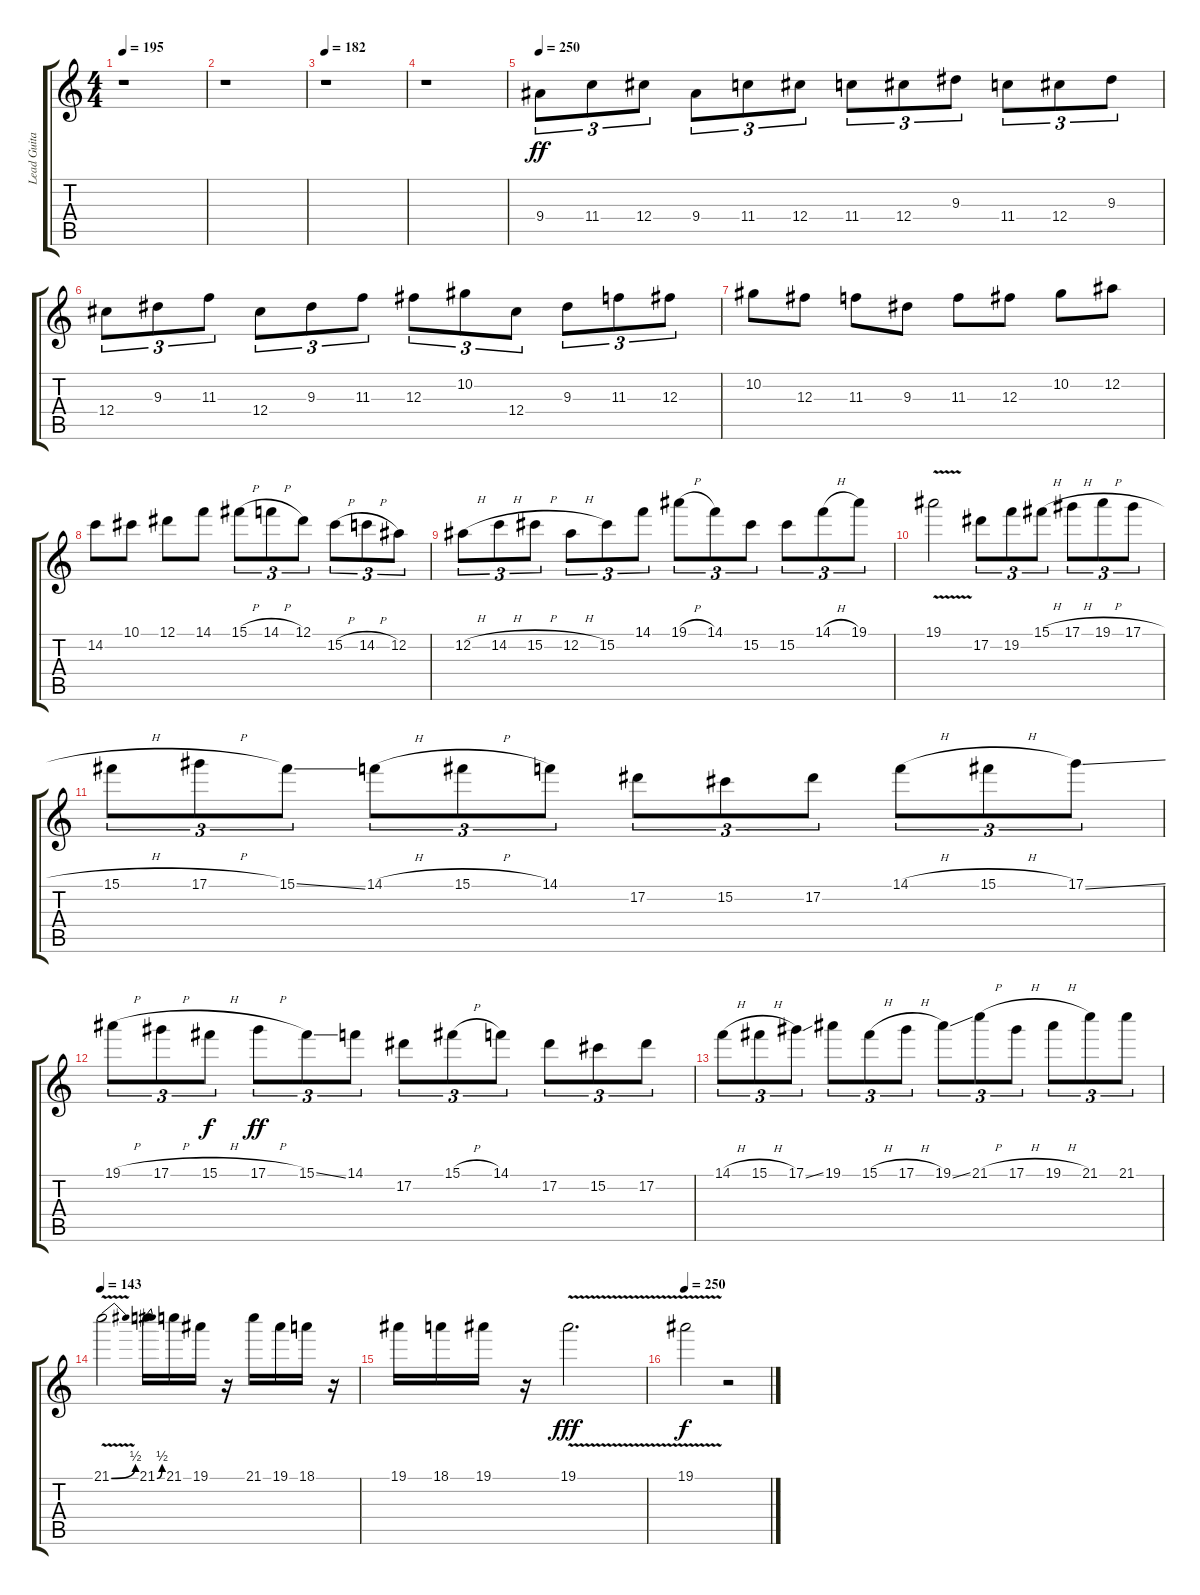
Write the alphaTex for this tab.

\track ("Lead Guitar" "Lead Guita") {instrument distortionguitar}
\staff {score tabs}
\tuning (Eb4 Bb3 Gb3 Db3 Ab2 Eb2) {hide}
\ts (4 4)
\tempo 195
\clef g2
\ks c
r.1{dy f} |
r.1 |
\tempo 182
r.1 |
r.1 |
\tempo 250
9.4.8{tu (3 2) dy ff volume 16 balance 8} 11.4.8{tu (3 2)} 12.4.8{tu (3 2)} 9.4.8{tu (3 2)} 11.4.8{tu (3 2)} 12.4.8{tu (3 2)} 11.4.8{tu (3 2)} 12.4.8{tu (3 2)} 9.3.8{tu (3 2)} 11.4.8{tu (3 2)} 12.4.8{tu (3 2)} 9.3.8{tu (3 2)} |
12.4.8{tu (3 2)} 9.3.8{tu (3 2)} 11.3.8{tu (3 2)} 12.4.8{tu (3 2)} 9.3.8{tu (3 2)} 11.3.8{tu (3 2)} 12.3.8{tu (3 2)} 10.2.8{tu (3 2)} 12.4.8{tu (3 2)} 9.3.8{tu (3 2)} 11.3.8{tu (3 2)} 12.3.8{tu (3 2)} |
10.2.8 12.3.8 11.3.8 9.3.8 11.3.8 12.3.8 10.2.8 12.2.8 |
14.2.8 10.1.8 12.1.8 14.1.8 15.1{h}.8{tu (3 2)} 14.1{h}.8{tu (3 2)} 12.1.8{tu (3 2)} 15.2{h}.8{tu (3 2)} 14.2{h}.8{tu (3 2)} 12.2.8{tu (3 2)} |
12.2{h}.8{tu (3 2)} 14.2{h}.8{tu (3 2)} 15.2{h}.8{tu (3 2)} 12.2{h}.8{tu (3 2)} 15.2.8{tu (3 2)} 14.1.8{tu (3 2)} 19.1{h}.8{tu (3 2)} 14.1.8{tu (3 2)} 15.2.8{tu (3 2)} 15.2.8{tu (3 2)} 14.1{h}.8{tu (3 2)} 19.1.8{tu (3 2)} |
19.1{v}.2 17.2.8{tu (3 2)} 19.2.8{tu (3 2)} 15.1{h}.8{tu (3 2)} 17.1{h}.8{tu (3 2)} 19.1{h}.8{tu (3 2)} 17.1{h}.8{tu (3 2)} |
15.1{h}.8{tu (3 2)} 17.1{h}.8{tu (3 2)} 15.1{ss}.8{tu (3 2)} 14.1{h}.8{tu (3 2)} 15.1{h}.8{tu (3 2)} 14.1.8{tu (3 2)} 17.2.8{tu (3 2)} 15.2.8{tu (3 2)} 17.2.8{tu (3 2)} 14.1{h}.8{tu (3 2)} 15.1{h}.8{tu (3 2)} 17.1{ss}.8{tu (3 2)} |
19.1{h}.8{tu (3 2)} 17.1{h}.8{tu (3 2)} 15.1{h}.8{tu (3 2) dy f} 17.1{h}.8{tu (3 2) dy ff} 15.1{ss}.8{tu (3 2)} 14.1.8{tu (3 2)} 17.2.8{tu (3 2)} 15.1{h}.8{tu (3 2)} 14.1.8{tu (3 2)} 17.2.8{tu (3 2)} 15.2.8{tu (3 2)} 17.2.8{tu (3 2)} |
14.1{h}.8{tu (3 2)} 15.1{h}.8{tu (3 2)} 17.1{ss}.8{tu (3 2)} 19.1.8{tu (3 2)} 15.1{h}.8{tu (3 2)} 17.1{h}.8{tu (3 2)} 19.1{ss}.8{tu (3 2)} 21.1{h}.8{tu (3 2)} 17.1{h}.8{tu (3 2)} 19.1{h}.8{tu (3 2)} 21.1.8{tu (3 2)} 21.1.8{tu (3 2)} |
\tempo 143
21.1{be (bend 0 0 60 2) v}.2 21.1{be (bend 0 0 60 2)}.16 21.1.16 19.1.16 r.16 21.1.16 19.1.16 18.1.16 r.16 |
19.1.16 18.1.16 19.1.16 r.16 19.1{v}.2{d dy fff} |
\tempo 250
19.1{v}.2{dy f} r.2
